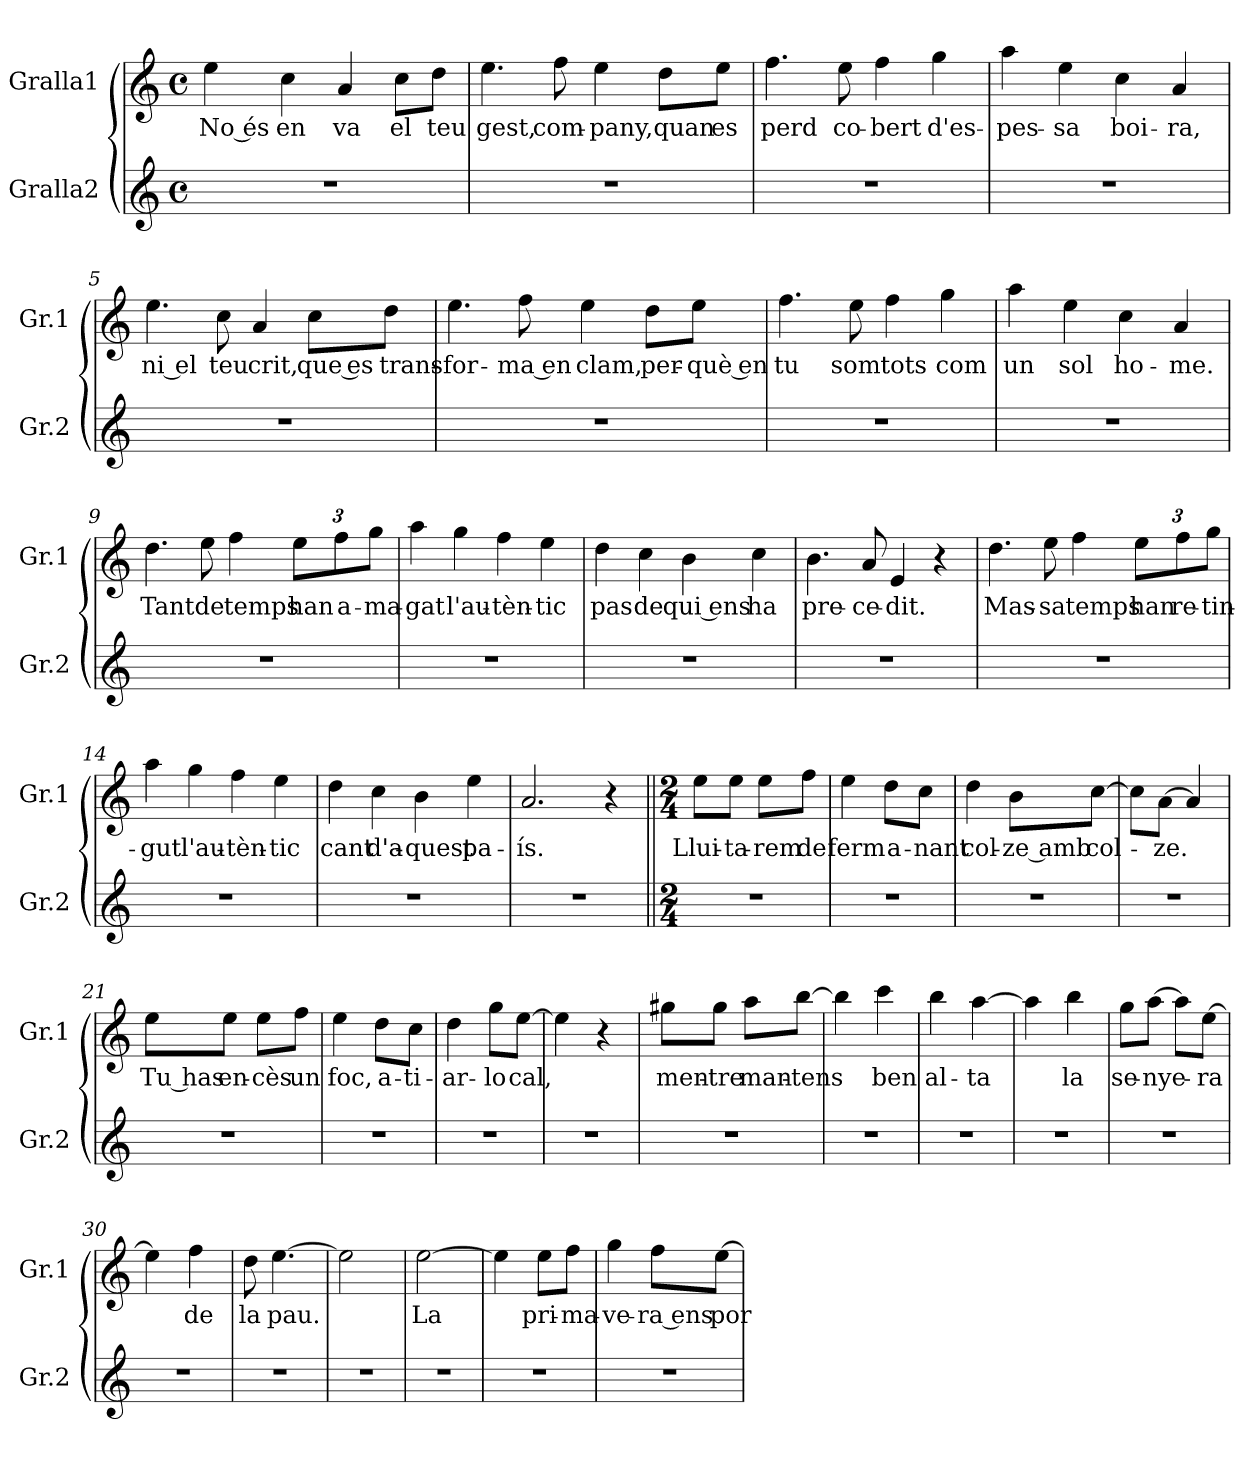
**kern	**kern	**text
*part2	*part1	*part1
*staff2	*staff1	*staff1
*I"Gralla2	*I"Gralla1	*
*I'Gr.2	*I'Gr.1	*
*clefG2	*clefG2	*
*k[]	*k[]	*
*M4/4	*M4/4	*
*met(c)	*met(c)	*
=1	=1	=1
!	!	!LO:LY:b
1r	4ee\	No és
!	!	!LO:LY:b
.	4cc\	en
!	!	!LO:LY:b
.	4a/	va
!	!	!LO:LY:b
.	8cc\L	el
!	!	!LO:LY:b
.	8dd\J	teu
=2	=2	=2
!	!	!LO:LY:b
1r	4.ee\	gest,
!	!	!LO:LY:b
.	8ff\	com-
!	!	!LO:LY:b
.	4ee\	-pany,
!	!	!LO:LY:b
.	8dd\L	quan
!	!	!LO:LY:b
.	8ee\J	es
=3	=3	=3
!	!	!LO:LY:b
1r	4.ff\	perd
!	!	!LO:LY:b
.	8ee\	co-
!	!	!LO:LY:b
.	4ff\	-bert
!	!	!LO:LY:b
.	4gg\	d'es-
=4	=4	=4
!	!	!LO:LY:b
1r	4aa\	-pes-
!	!	!LO:LY:b
.	4ee\	-sa
!	!	!LO:LY:b
.	4cc\	boi-
!	!	!LO:LY:b
.	4a/	-ra,
!!LO:LB:g=z
=5	=5	=5
!	!	!LO:LY:b
1r	4.ee\	ni el
!	!	!LO:LY:b
.	8cc\	teu
!	!	!LO:LY:b
.	4a/	crit,
!	!	!LO:LY:b
.	8cc\L	que es
!	!	!LO:LY:b
.	8dd\J	trans-
=6	=6	=6
!	!	!LO:LY:b
1r	4.ee\	-for-
!	!	!LO:LY:b
.	8ff\	ma en
!	!	!LO:LY:b
.	4ee\	clam,
!	!	!LO:LY:b
.	8dd\L	per-
!	!	!LO:LY:b
.	8ee\J	què en
=7	=7	=7
!	!	!LO:LY:b
1r	4.ff\	tu
!	!	!LO:LY:b
.	8ee\	som
!	!	!LO:LY:b
.	4ff\	tots
!	!	!LO:LY:b
.	4gg\	com
!!LO:LB:g=z
=8	=8	=8
!	!	!LO:LY:b
1r	4aa\	un
!	!	!LO:LY:b
.	4ee\	sol
!	!	!LO:LY:b
.	4cc\	ho-
!	!	!LO:LY:b
.	4a/	-me.
=9	=9	=9
!	!	!LO:LY:b
1r	4.dd\	Tant
!	!	!LO:LY:b
.	8ee\	de
!	!	!LO:LY:b
.	4ff\	temps
*	*Xbrackettup	*
!	!	!LO:LY:b
.	12ee\L	han
!	!	!LO:LY:b
.	12ff\	a-
!	!	!LO:LY:b
.	12gg\J	-ma-
=10	=10	=10
!	!	!LO:LY:b
1r	4aa\	-gat
!	!	!LO:LY:b
.	4gg\	l'au-
!	!	!LO:LY:b
.	4ff\	-tèn-
!	!	!LO:LY:b
.	4ee\	-tic
=11	=11	=11
!	!	!LO:LY:b
1r	4dd\	pas
!	!	!LO:LY:b
.	4cc\	de
!	!	!LO:LY:b
.	4b\	qui ens
!	!	!LO:LY:b
.	4cc\	ha
!!LO:LB:g=z
=12	=12	=12
!	!	!LO:LY:b
1r	4.b\	pre-
!	!	!LO:LY:b
.	8a/	-ce-
!	!	!LO:LY:b
.	4e/	-dit.
.	4r	.
=13	=13	=13
!	!	!LO:LY:b
1r	4.dd\	Mas-
!	!	!LO:LY:b
.	8ee\	-sa
!	!	!LO:LY:b
.	4ff\	temps
!	!	!LO:LY:b
.	12ee\L	han
!	!	!LO:LY:b
.	12ff\	re-
!	!	!LO:LY:b
.	12gg\J	-tin-
=14	=14	=14
!	!	!LO:LY:b
1r	4aa\	-gut
!	!	!LO:LY:b
.	4gg\	l'au-
!	!	!LO:LY:b
.	4ff\	-tèn-
!	!	!LO:LY:b
.	4ee\	-tic
=15	=15	=15
!	!	!LO:LY:b
1r	4dd\	cant
!	!	!LO:LY:b
.	4cc\	d'a-
!	!	!LO:LY:b
.	4b\	-quest
!	!	!LO:LY:b
.	4ee\	pa-
=16	=16	=16
!	!	!LO:LY:b
1r	2.a/	-ís.
.	4r	.
!!LO:LB:g=z
=17||	=17||	=17||
*M2/4	*M2/4	*
!	!	!LO:LY:b
2r	8ee\L	Llui-
!	!	!LO:LY:b
.	8ee\J	-ta-
!	!	!LO:LY:b
.	8ee\L	-rem
!	!	!LO:LY:b
.	8ff\J	de
=18	=18	=18
!	!	!LO:LY:b
2r	4ee\	ferm
!	!	!LO:LY:b
.	8dd\L	a-
!	!	!LO:LY:b
.	8cc\J	-nant
=19	=19	=19
!	!	!LO:LY:b
2r	4dd\	col-
!	!	!LO:LY:b
.	8b\L	ze amb
!	!	!LO:LY:b
.	[8cc\J	col-
=20	=20	=20
2r	8cc\L]	.
!	!	!LO:LY:b
.	[8a\J	-ze.
.	4a/]	.
=21	=21	=21
!	!	!LO:LY:b
2r	8ee\L	Tu has
!	!	!LO:LY:b
.	8ee\J	en-
!	!	!LO:LY:b
.	8ee\L	-cès
!	!	!LO:LY:b
.	8ff\J	un
=22	=22	=22
!	!	!LO:LY:b
2r	4ee\	foc,
!	!	!LO:LY:b
.	8dd\L	a-
!	!	!LO:LY:b
.	8cc\J	-ti-
!!LO:LB:g=z
=23	=23	=23
!	!	!LO:LY:b
2r	4dd\	-ar-
!	!	!LO:LY:b
.	8gg\L	-lo
!	!	!LO:LY:b
.	[8ee\J	cal,
=24	=24	=24
2r	4ee\]	.
.	4r	.
=25	=25	=25
!	!	!LO:LY:b
2r	8gg#X\L	men-
!	!	!LO:LY:b
.	8gg#\J	-tre
!	!	!LO:LY:b
.	8aa\L	man-
!	!	!LO:LY:b
.	[8bb\J	-tens
=26	=26	=26
2r	4bb\]	.
!	!	!LO:LY:b
.	4ccc\	ben
=27	=27	=27
!	!	!LO:LY:b
2r	4bb\	al-
!	!	!LO:LY:b
.	[4aa\	-ta
=28	=28	=28
2r	4aa\]	.
!	!	!LO:LY:b
.	4bb\	la
=29	=29	=29
!	!	!LO:LY:b
2r	8gg\L	se-
!	!	!LO:LY:b
.	[8aa\J	-nye-
.	8aa\L]	.
!	!	!LO:LY:b
.	[8ee\J	-ra
=30	=30	=30
2r	4ee\]	.
!	!	!LO:LY:b
.	4ff\	de
=31	=31	=31
!	!	!LO:LY:b
2r	8dd\	la
!	!	!LO:LY:b
.	[4.ee\	pau.
!!LO:LB:g=z
=32	=32	=32
2r	2ee\]	.
=33	=33	=33
!	!	!LO:LY:b
2r	[2ee\	La
=34	=34	=34
2r	4ee\]	.
!	!	!LO:LY:b
.	8ee\L	pri-
!	!	!LO:LY:b
.	8ff\J	-ma-
=35	=35	=35
!	!	!LO:LY:b
2r	4gg\	-ve-
!	!	!LO:LY:b
.	8ff\L	ra ens
!	!	!LO:LY:b
.	[8ee\J	por-
=	=	=
*-	*-	*-
